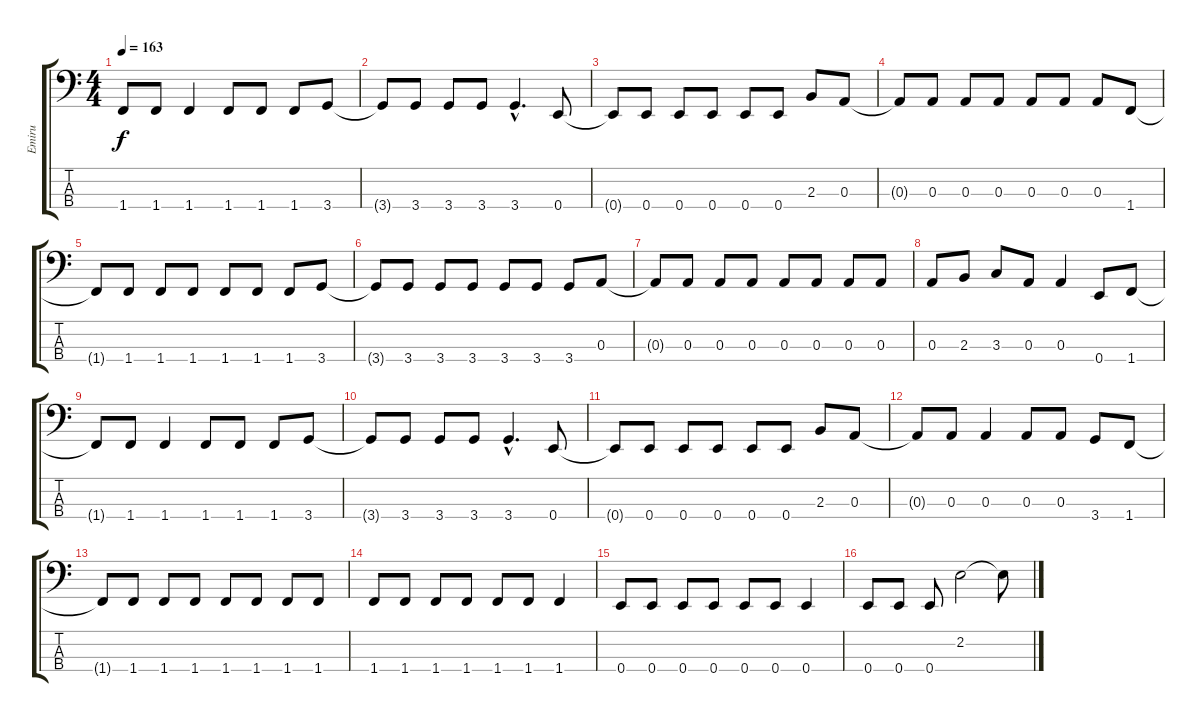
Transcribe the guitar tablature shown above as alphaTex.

\track ("Emiru" "Emiru") {instrument electricbasspick}
\staff {score tabs}
\tuning (G2 D2 A1 E1) {hide}
\ts (4 4)
\tempo 163
\clef f4
\ks c
1.4{t}.8{dy f} 1.4.8 1.4.4 1.4.8 1.4.8 1.4.8 3.4.8 |
3.4{t}.8 3.4.8 3.4.8 3.4.8 3.4{hac}.4{d} 0.4.8 |
0.4{t}.8 0.4.8 0.4.8 0.4.8 0.4.8 0.4.8 2.3.8 0.3.8 |
0.3{t}.8 0.3.8 0.3.8 0.3.8 0.3.8 0.3.8 0.3.8 1.4.8 |
1.4{t}.8 1.4.8 1.4.8 1.4.8 1.4.8 1.4.8 1.4.8 3.4.8 |
3.4{t}.8 3.4.8 3.4.8 3.4.8 3.4.8 3.4.8 3.4.8 0.3.8 |
0.3{t}.8 0.3.8 0.3.8 0.3.8 0.3.8 0.3.8 0.3.8 0.3.8 |
0.3.8 2.3.8 3.3.8 0.3.8 0.3.4 0.4.8 1.4.8 |
1.4{t}.8 1.4.8 1.4.4 1.4.8 1.4.8 1.4.8 3.4.8 |
3.4{t}.8 3.4.8 3.4.8 3.4.8 3.4{hac}.4{d} 0.4.8 |
0.4{t}.8 0.4.8 0.4.8 0.4.8 0.4.8 0.4.8 2.3.8 0.3.8 |
0.3{t}.8 0.3.8 0.3.4 0.3.8 0.3.8 3.4.8 1.4.8 |
1.4{t}.8 1.4.8 1.4.8 1.4.8 1.4.8 1.4.8 1.4.8 1.4.8 |
1.4.8 1.4.8 1.4.8 1.4.8 1.4.8 1.4.8 1.4.4 |
0.4.8 0.4.8 0.4.8 0.4.8 0.4.8 0.4.8 0.4.4 |
0.4.8 0.4.8 0.4.8 2.2.2 2.2{t}.8
